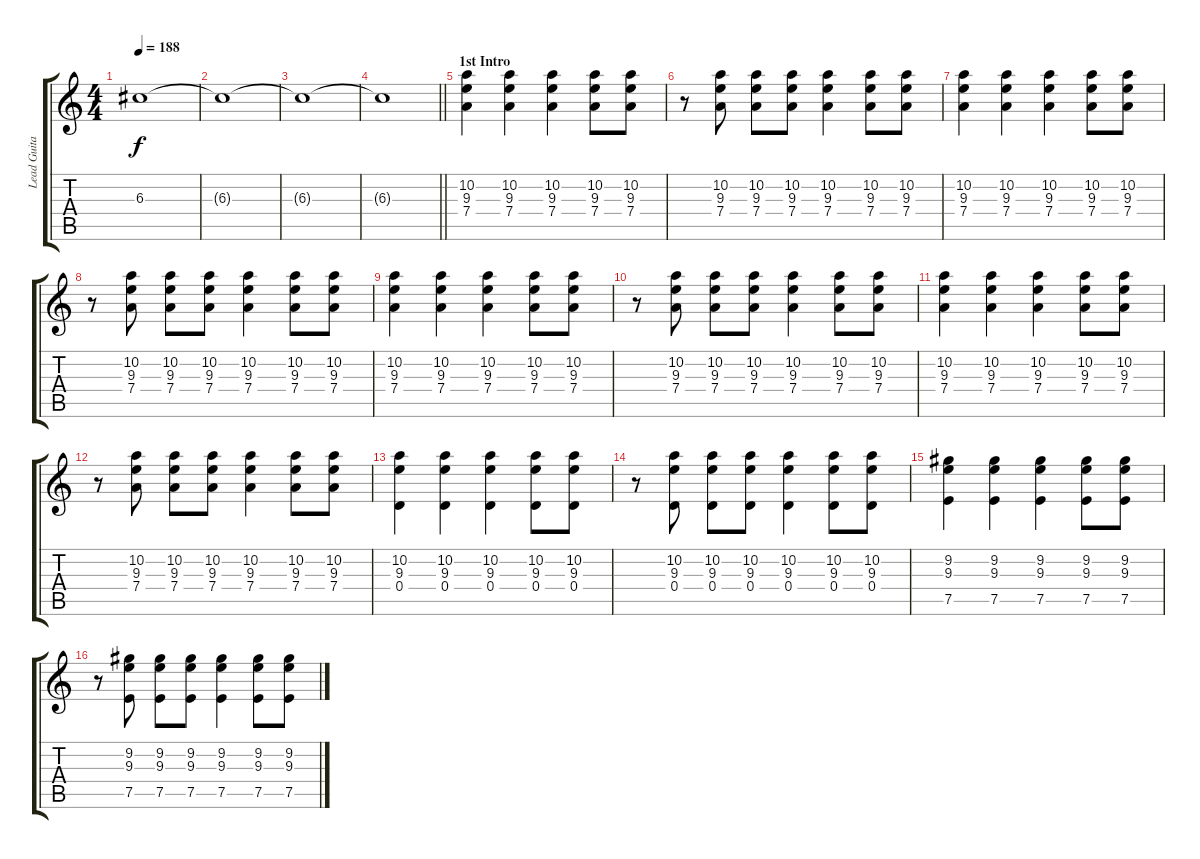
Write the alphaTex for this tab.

\track ("Lead Guitar" "Lead Guita") {instrument distortionguitar}
\staff {score tabs}
\tuning (E4 B3 G3 D3 A2 E2) {hide}
\ts (4 4)
\tempo 188
\clef g2
\ks c
6.3.1{dy f} |
6.3{t}.1 |
6.3{t}.1 |
\barLineRight lightlight
6.3{t}.1 |
\section ("" "1st Intro")
(10.2 9.3 7.4).4{volume 8 instrument electricguitarjazz} (10.2 9.3 7.4).4 (10.2 9.3 7.4).4 (10.2 9.3 7.4).8 (10.2 9.3 7.4).8 |
r.8 (10.2 9.3 7.4).8 (10.2 9.3 7.4).8 (10.2 9.3 7.4).8 (10.2 9.3 7.4).4 (10.2 9.3 7.4).8 (10.2 9.3 7.4).8 |
(10.2 9.3 7.4).4 (10.2 9.3 7.4).4 (10.2 9.3 7.4).4 (10.2 9.3 7.4).8 (10.2 9.3 7.4).8 |
r.8 (10.2 9.3 7.4).8 (10.2 9.3 7.4).8 (10.2 9.3 7.4).8 (10.2 9.3 7.4).4 (10.2 9.3 7.4).8 (10.2 9.3 7.4).8 |
(10.2 9.3 7.4).4 (10.2 9.3 7.4).4 (10.2 9.3 7.4).4 (10.2 9.3 7.4).8 (10.2 9.3 7.4).8 |
r.8 (10.2 9.3 7.4).8 (10.2 9.3 7.4).8 (10.2 9.3 7.4).8 (10.2 9.3 7.4).4 (10.2 9.3 7.4).8 (10.2 9.3 7.4).8 |
(10.2 9.3 7.4).4 (10.2 9.3 7.4).4 (10.2 9.3 7.4).4 (10.2 9.3 7.4).8 (10.2 9.3 7.4).8 |
r.8 (10.2 9.3 7.4).8 (10.2 9.3 7.4).8 (10.2 9.3 7.4).8 (10.2 9.3 7.4).4 (10.2 9.3 7.4).8 (10.2 9.3 7.4).8 |
(10.2 9.3 0.4).4 (10.2 9.3 0.4).4 (10.2 9.3 0.4).4 (10.2 9.3 0.4).8 (10.2 9.3 0.4).8 |
r.8 (10.2 9.3 0.4).8 (10.2 9.3 0.4).8 (10.2 9.3 0.4).8 (10.2 9.3 0.4).4 (10.2 9.3 0.4).8 (10.2 9.3 0.4).8 |
(9.2 9.3 7.5).4 (9.2 9.3 7.5).4 (9.2 9.3 7.5).4 (9.2 9.3 7.5).8 (9.2 9.3 7.5).8 |
r.8 (9.2 9.3 7.5).8 (9.2 9.3 7.5).8 (9.2 9.3 7.5).8 (9.2 9.3 7.5).4 (9.2 9.3 7.5).8 (9.2 9.3 7.5).8
